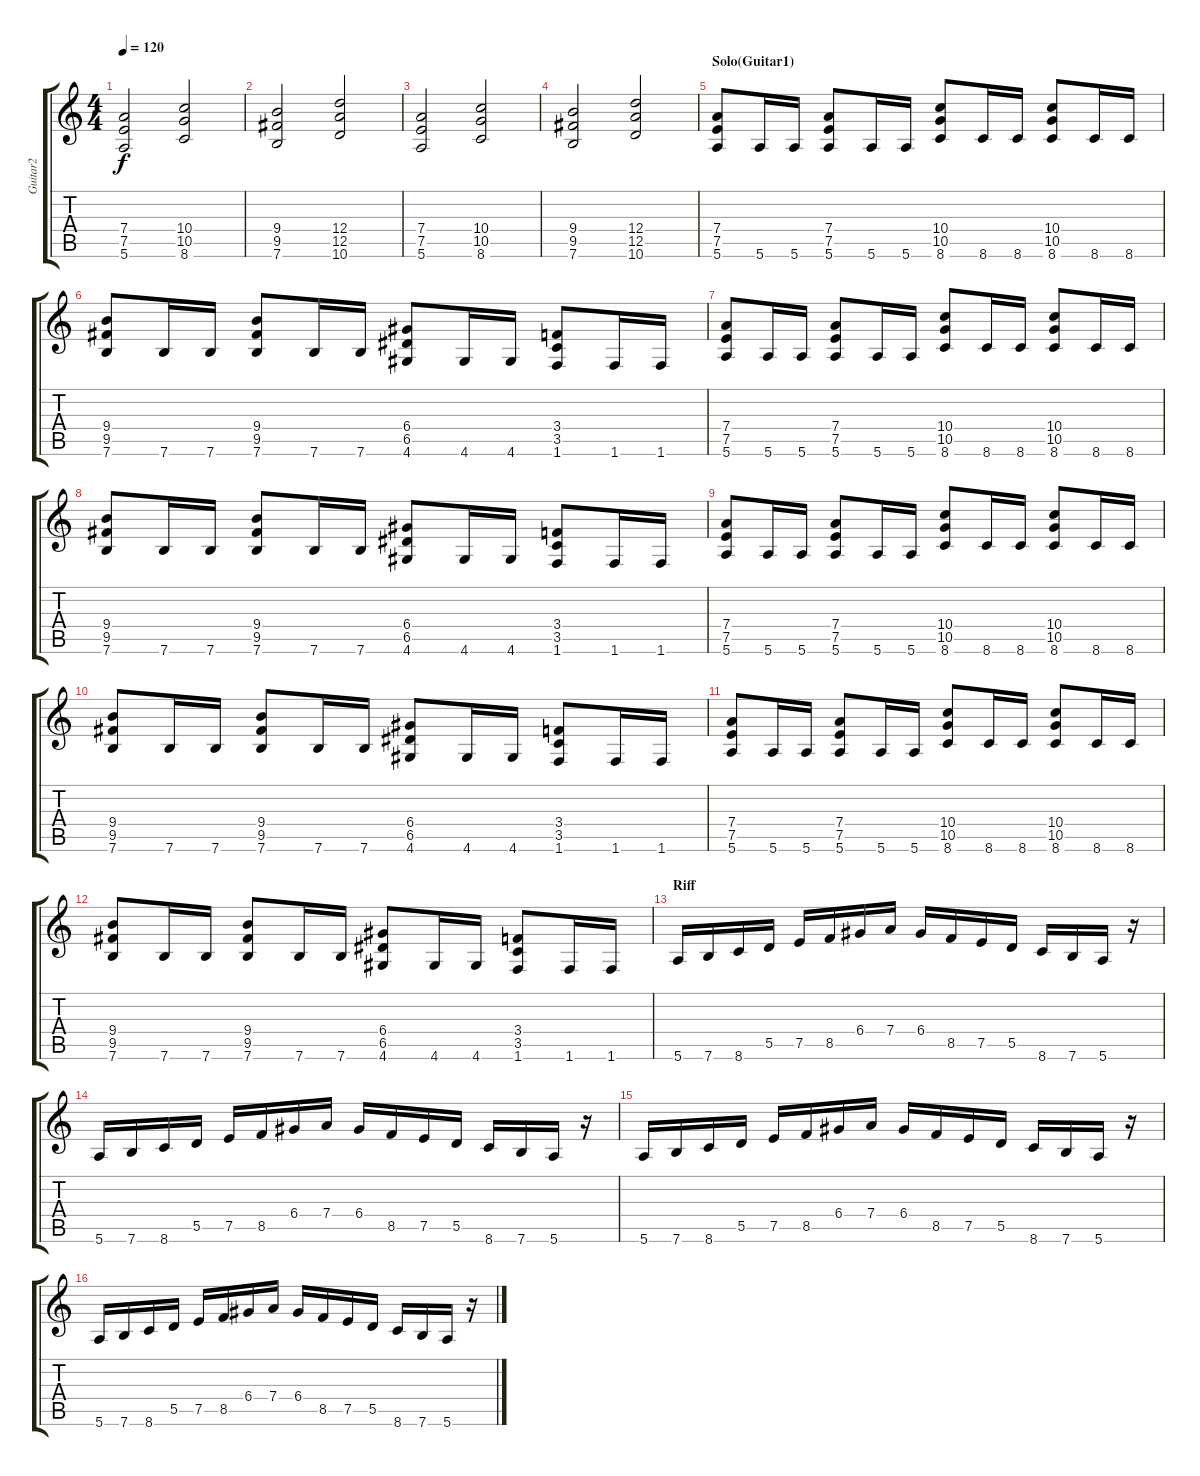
\track ("Guitar2" "Guitar2") {instrument distortionguitar}
\staff {score tabs}
\tuning (E4 B3 G3 D3 A2 E2) {hide}
\ts (4 4)
\tempo 120
\clef g2
\ks c
(7.4 7.5 5.6).2{dy f} (10.4 10.5 8.6).2 |
(9.4 9.5 7.6).2 (12.4 12.5 10.6).2 |
(7.4 7.5 5.6).2 (10.4 10.5 8.6).2 |
(9.4 9.5 7.6).2 (12.4 12.5 10.6).2 |
\section ("" "Solo(Guitar1)")
(7.4 7.5 5.6).8 5.6.16 5.6.16 (7.4 7.5 5.6).8 5.6.16 5.6.16 (10.4 10.5 8.6).8 8.6.16 8.6.16 (10.4 10.5 8.6).8 8.6.16 8.6.16 |
(9.4 9.5 7.6).8 7.6.16 7.6.16 (9.4 9.5 7.6).8 7.6.16 7.6.16 (6.4 6.5 4.6).8 4.6.16 4.6.16 (3.4 3.5 1.6).8 1.6.16 1.6.16 |
(7.4 7.5 5.6).8 5.6.16 5.6.16 (7.4 7.5 5.6).8 5.6.16 5.6.16 (10.4 10.5 8.6).8 8.6.16 8.6.16 (10.4 10.5 8.6).8 8.6.16 8.6.16 |
(9.4 9.5 7.6).8 7.6.16 7.6.16 (9.4 9.5 7.6).8 7.6.16 7.6.16 (6.4 6.5 4.6).8 4.6.16 4.6.16 (3.4 3.5 1.6).8 1.6.16 1.6.16 |
(7.4 7.5 5.6).8 5.6.16 5.6.16 (7.4 7.5 5.6).8 5.6.16 5.6.16 (10.4 10.5 8.6).8 8.6.16 8.6.16 (10.4 10.5 8.6).8 8.6.16 8.6.16 |
(9.4 9.5 7.6).8 7.6.16 7.6.16 (9.4 9.5 7.6).8 7.6.16 7.6.16 (6.4 6.5 4.6).8 4.6.16 4.6.16 (3.4 3.5 1.6).8 1.6.16 1.6.16 |
(7.4 7.5 5.6).8 5.6.16 5.6.16 (7.4 7.5 5.6).8 5.6.16 5.6.16 (10.4 10.5 8.6).8 8.6.16 8.6.16 (10.4 10.5 8.6).8 8.6.16 8.6.16 |
(9.4 9.5 7.6).8 7.6.16 7.6.16 (9.4 9.5 7.6).8 7.6.16 7.6.16 (6.4 6.5 4.6).8 4.6.16 4.6.16 (3.4 3.5 1.6).8 1.6.16 1.6.16 |
\section ("" "Riff")
5.6.16 7.6.16 8.6.16 5.5.16 7.5.16 8.5.16 6.4.16 7.4.16 6.4.16 8.5.16 7.5.16 5.5.16 8.6.16 7.6.16 5.6.16 r.16 |
5.6.16 7.6.16 8.6.16 5.5.16 7.5.16 8.5.16 6.4.16 7.4.16 6.4.16 8.5.16 7.5.16 5.5.16 8.6.16 7.6.16 5.6.16 r.16 |
5.6.16 7.6.16 8.6.16 5.5.16 7.5.16 8.5.16 6.4.16 7.4.16 6.4.16 8.5.16 7.5.16 5.5.16 8.6.16 7.6.16 5.6.16 r.16 |
5.6.16 7.6.16 8.6.16 5.5.16 7.5.16 8.5.16 6.4.16 7.4.16 6.4.16 8.5.16 7.5.16 5.5.16 8.6.16 7.6.16 5.6.16 r.16
